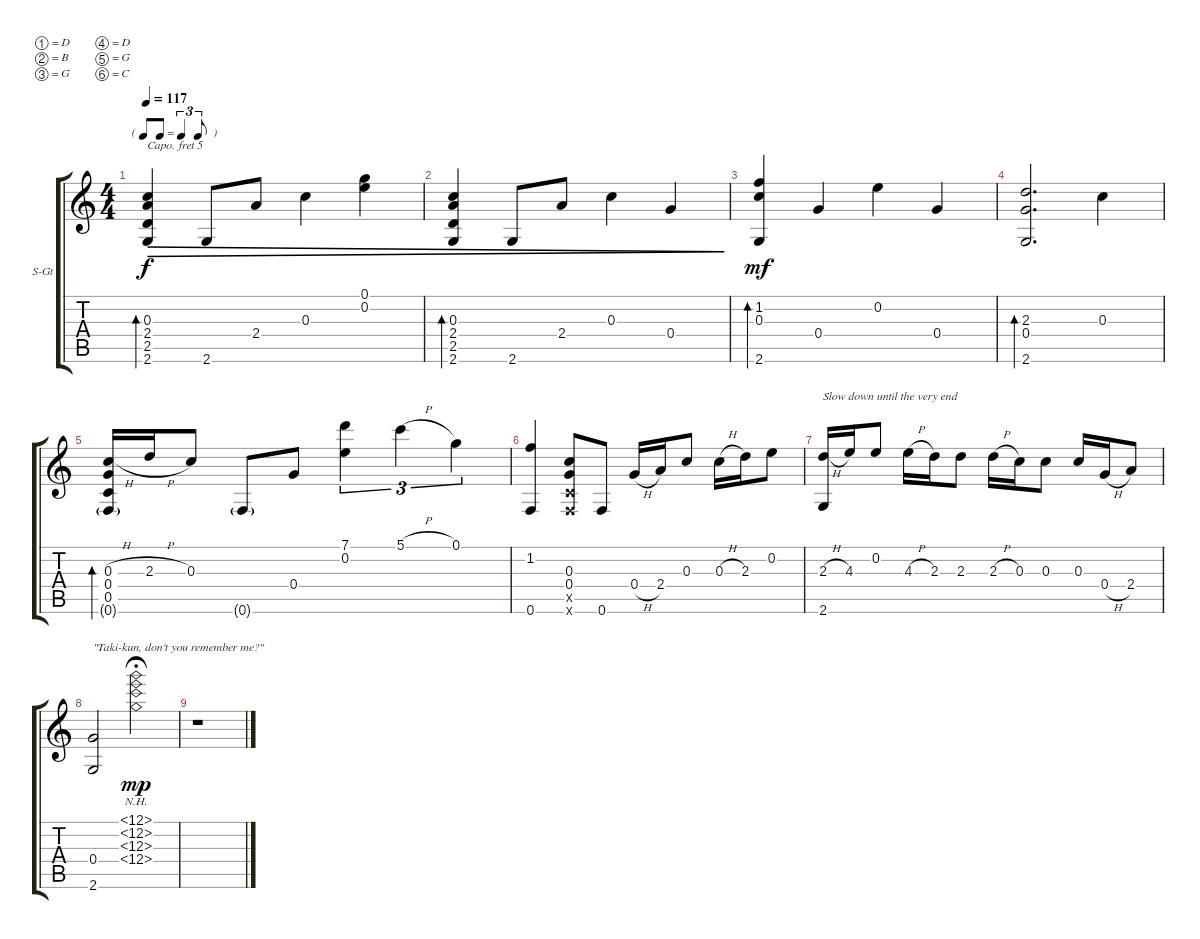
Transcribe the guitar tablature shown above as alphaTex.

\defaultSystemsLayout 4
\bracketExtendMode groupsimilarinstruments
\firstSystemTrackNameOrientation horizontal
\otherSystemsTrackNameOrientation horizontal
\track ("Guitar 1" "S-Gt") {instrument acousticguitarsteel}
\staff {score tabs}
\capo 5
\tuning (D4 B3 G3 D3 G2 C2)
\ts (4 4)
\tf triplet8th
\tempo 117
\clef g2
\ks c
(2.6 2.5 2.4 0.3).4{bd 30 dec dy f} 2.6.8{dec} 2.4.8{dec} 0.3.4{dec} (0.1 0.2).4{dec} |
(0.3 2.4 2.5 2.6).4{bd 30 dec} 2.6.8{dec} 2.4.8{dec} 0.3.4{dec} 0.4.4{dec} |
(1.2 2.6 0.3).4{bd 30 dy mf} 0.4.4 0.2.4 0.4.4 |
(2.3 2.6 0.4).2{d bd 30} 0.3.4 |
(0.6{g} 0.5 0.4 0.3{h}).16{bd 30} 2.3{h}.16 0.3.8 0.6{g}.8 0.4.8 (0.2 7.1).4{tu (3 2)} 5.1{h}.4{tu (3 2)} 0.1.4{tu (3 2)} |
(0.6 1.2).4 (0.6{x} 0.5{x} 0.4 0.3).8 0.6.8 0.4{h}.16 2.4.16 0.3.8 0.3{h}.16 2.3.16 0.2.8 |
(2.3{h} 2.6).16{txt "Slow down until the very end"} 4.3.16 0.2.8 4.3{h}.16 2.3.16 2.3.8 2.3{h}.16 0.3.16 0.3.8 0.3.16 0.4{h}.16 2.4.8 |
(2.6 0.4).2{txt "\"Taki-kun, don't you remember me?\""} (12.1{nh} 12.2{nh} 12.3{nh} 12.4{nh}).2{dy mp fermata (medium 0.5)} |
r.1
